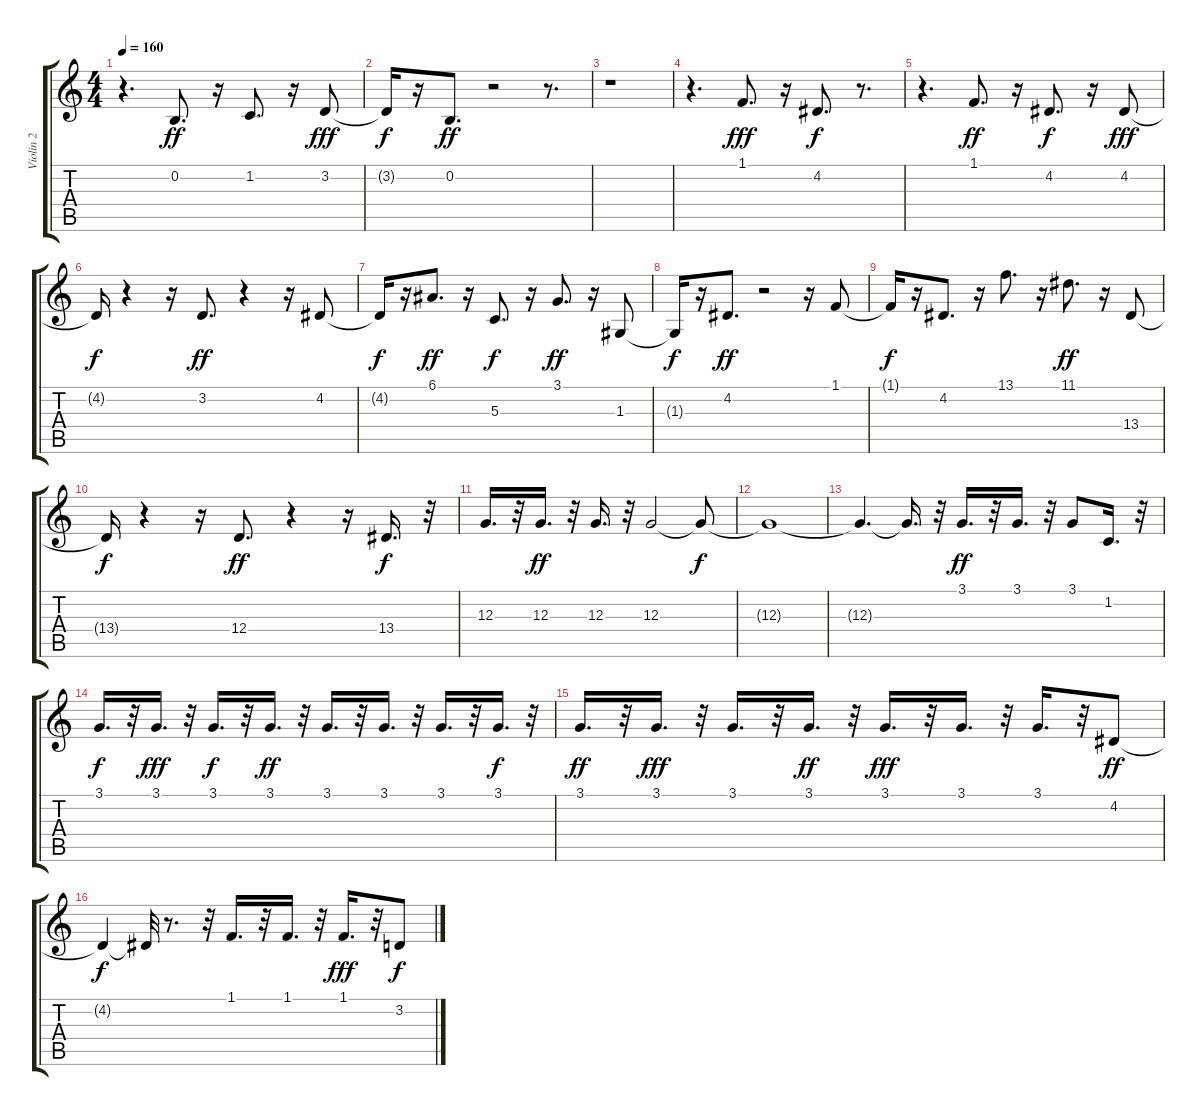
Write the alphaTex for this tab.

\track ("Violin 2" "Violin 2") {instrument violin}
\staff {score tabs}
\tuning (E4 B3 G3 D3 A2 E2) {hide}
\ts (4 4)
\tempo 160
\clef g2
\ks c
r.4{d dy ff} 0.2.8{d} r.16 1.2.8{d} r.16 3.2.8{dy fff} |
3.2{t}.16{dy f} r.16 0.2.8{d dy ff} r.2 r.8{d} |
r.1 |
r.4{d} 1.1.8{d dy fff} r.16 4.2.8{d dy f} r.8{d} |
r.4{d} 1.1.8{d dy ff} r.16 4.2.8{d dy f} r.16 4.2.8{dy fff} |
4.2{t}.16{dy f} r.4 r.16 3.2.8{d dy ff} r.4 r.16 4.2.8 |
4.2{t}.16{dy f} r.16 6.1.8{d dy ff} r.16 5.3.8{d dy f} r.16 3.1.8{d dy ff} r.16 1.3.8 |
1.3{t}.16{dy f} r.16 4.2.8{d dy ff} r.2 r.16 1.1.8 |
1.1{t}.16{dy f} r.16 4.2.8{d} r.16 13.1.8{d} r.16 11.1.8{d dy ff} r.16 13.4.8 |
13.4{t}.16{dy f} r.4 r.16 12.4.8{d dy ff} r.4 r.16 13.4.16{d dy f} r.32 |
12.3.16{d} r.32 12.3.16{d dy ff} r.32 12.3.16{d} r.32 12.3.2 12.3{t}.8{dy f} |
12.3{t}.1 |
12.3{t}.4{d} 12.3{t}.16{d} r.32 3.1.16{d dy ff} r.32 3.1.16{d} r.32 3.1.8 1.2.16{d} r.32 |
3.1.16{d dy f} r.32 3.1.16{d dy fff} r.32 3.1.16{d dy f} r.32 3.1.16{d dy ff} r.32 3.1.16{d} r.32 3.1.16{d} r.32 3.1.16{d} r.32 3.1.16{d dy f} r.32 |
3.1.16{d dy ff} r.32 3.1.16{d dy fff} r.32 3.1.16{d} r.32 3.1.16{d dy ff} r.32 3.1.16{d dy fff} r.32 3.1.16{d} r.32 3.1.16{d} r.32 4.2.8{dy ff} |
4.2{t}.4{dy f} 4.2{t}.32 r.8{d} r.32 1.1.16{d} r.32 1.1.16{d} r.32 1.1.16{d dy fff} r.32 3.2.8{dy f}
